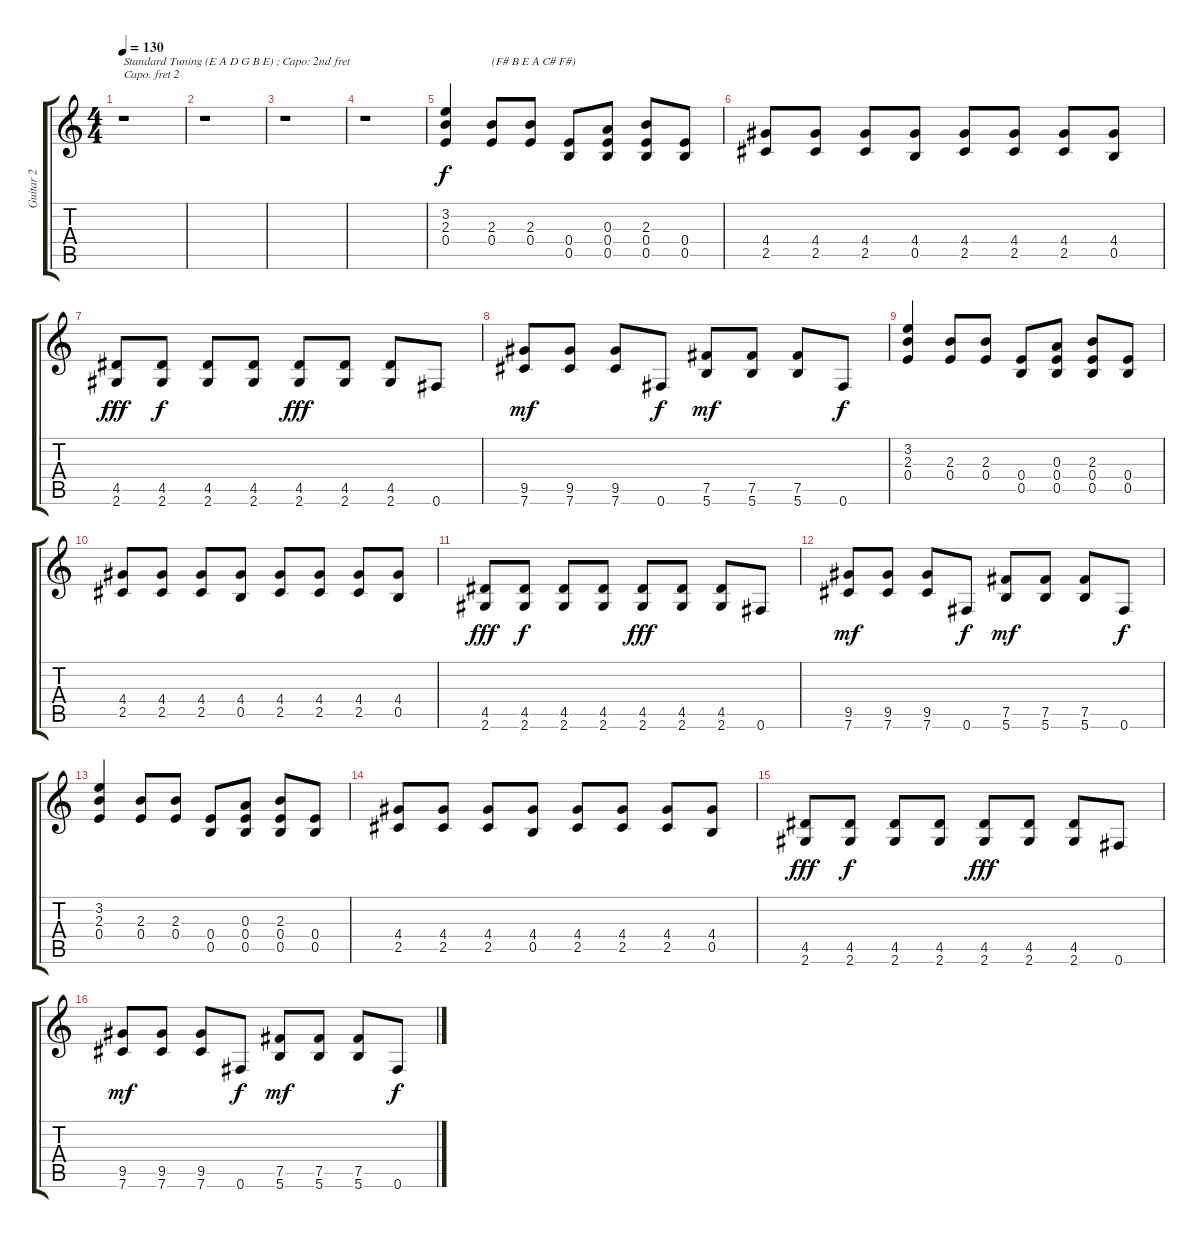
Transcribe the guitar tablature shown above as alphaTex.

\track ("Guitar 2" "Guitar 2") {instrument electricguitarclean}
\staff {score tabs}
\capo 2
\tuning (E4 B3 G3 D3 A2 E2) {hide}
\ts (4 4)
\tempo 130
\clef g2
\ks c
r.1{txt "Standard Tuning (E A D G B E) ; Capo: 2nd fret" dy f instrument electricguitarclean} |
r.1 |
r.1 |
r.1 |
(3.2 2.3 0.4).4 (2.3 0.4).8{txt "(F# B E A C# F#)"} (2.3 0.4).8 (0.4 0.5).8 (0.3 0.4 0.5).8 (2.3 0.4 0.5).8 (0.4 0.5).8 |
(4.4 2.5).8 (4.4 2.5).8 (4.4 2.5).8 (4.4 0.5).8 (4.4 2.5).8 (4.4 2.5).8 (4.4 2.5).8 (4.4 0.5).8 |
(4.5 2.6).8{dy fff} (4.5 2.6).8{dy f} (4.5 2.6).8 (4.5 2.6).8 (4.5 2.6).8{dy fff} (4.5 2.6).8 (4.5 2.6).8 0.6.8 |
(9.5 7.6).8{dy mf} (9.5 7.6).8 (9.5 7.6).8 0.6.8{dy f} (7.5 5.6).8{dy mf} (7.5 5.6).8 (7.5 5.6).8 0.6.8{dy f} |
(3.2 2.3 0.4).4 (2.3 0.4).8 (2.3 0.4).8 (0.4 0.5).8 (0.3 0.4 0.5).8 (2.3 0.4 0.5).8 (0.4 0.5).8 |
(4.4 2.5).8 (4.4 2.5).8 (4.4 2.5).8 (4.4 0.5).8 (4.4 2.5).8 (4.4 2.5).8 (4.4 2.5).8 (4.4 0.5).8 |
(4.5 2.6).8{dy fff} (4.5 2.6).8{dy f} (4.5 2.6).8 (4.5 2.6).8 (4.5 2.6).8{dy fff} (4.5 2.6).8 (4.5 2.6).8 0.6.8 |
(9.5 7.6).8{dy mf} (9.5 7.6).8 (9.5 7.6).8 0.6.8{dy f} (7.5 5.6).8{dy mf} (7.5 5.6).8 (7.5 5.6).8 0.6.8{dy f} |
(3.2 2.3 0.4).4 (2.3 0.4).8 (2.3 0.4).8 (0.4 0.5).8 (0.3 0.4 0.5).8 (2.3 0.4 0.5).8 (0.4 0.5).8 |
(4.4 2.5).8 (4.4 2.5).8 (4.4 2.5).8 (4.4 0.5).8 (4.4 2.5).8 (4.4 2.5).8 (4.4 2.5).8 (4.4 0.5).8 |
(4.5 2.6).8{dy fff} (4.5 2.6).8{dy f} (4.5 2.6).8 (4.5 2.6).8 (4.5 2.6).8{dy fff} (4.5 2.6).8 (4.5 2.6).8 0.6.8 |
(9.5 7.6).8{dy mf} (9.5 7.6).8 (9.5 7.6).8 0.6.8{dy f} (7.5 5.6).8{dy mf} (7.5 5.6).8 (7.5 5.6).8 0.6.8{dy f}
